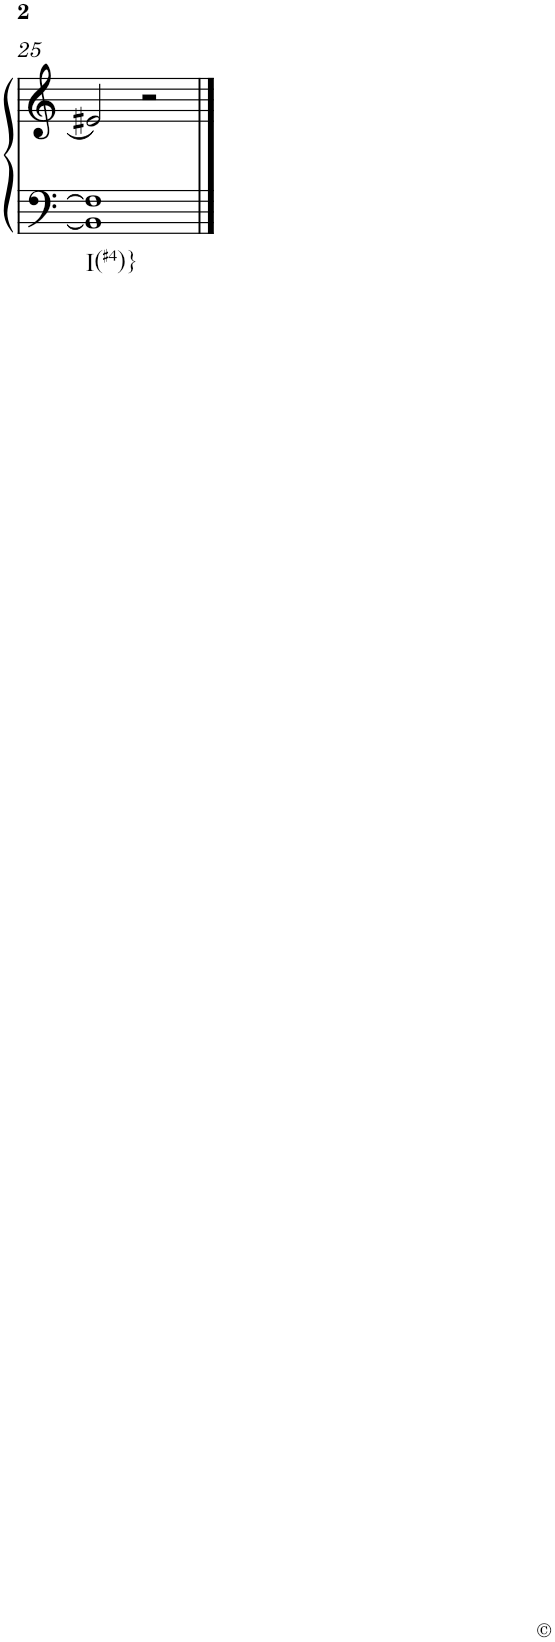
**kern	**kern
*part1	*part1
*staff2	*staff1
*I"Piano	*
*I'Pno.	*
!!LO:PB:g=z
*clefF4	*clefG2
*k[]	*k[]
*M2/2	*M2/2
=25	=25
!LO:TX:b:t=I(#4)}	!
1BB] 1F#]	2e#X/
.	2r
==	==
*-	*-
